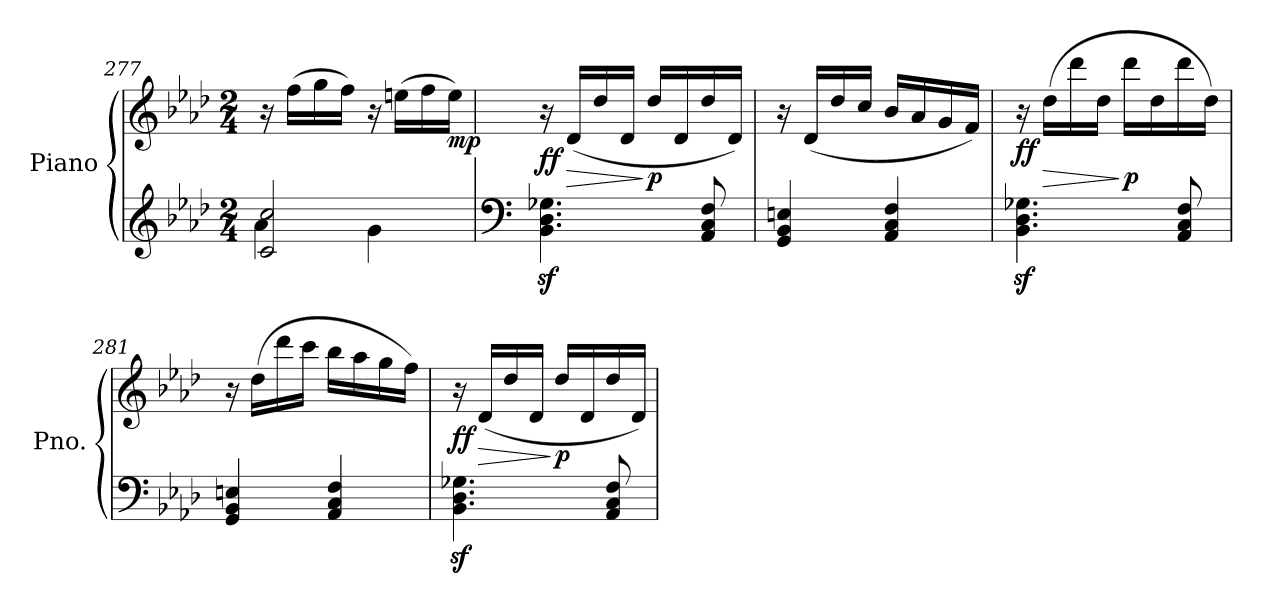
**kern	**kern	**dynam
*part1	*part1	*part1
*staff2	*staff1	*staff1/2
*I"Piano	*	*
*I'Pno.	*	*
*clefG2	*clefG2	*
*k[b-e-a-d-]	*k[b-e-a-d-]	*
*M2/4	*M2/4	*
=277	=277	=277
*^	*	*
2c/ 2cc/	4a-\	16r	.
.	.	(>16ff\LL	.
.	.	16gg\	.
.	.	16ff\JJ)	.
.	4g\	16r	.
.	.	(>16een\LL	.
.	.	16ff\	.
!	!	!	!LO:DY:b
.	.	16ee\JJ)	mp
*v	*v	*	*
!!LO:LB:g=z
=278	=278	=278
*clefF4	*	*
!	!	!LO:DY:b
4.BB-\z< 4.D-\z< 4.G-X\z<	16r	ff
!	!	!LO:HP:b
.	(<16d-/LL	>
.	16dd-/	.
.	16d-/JJ	.
!	!	!LO:DY:n=1:b
.	16dd-/LL	] p
.	16d-/	.
8AA-/ 8C/ 8F/	16dd-/	.
.	16d-/JJ)	.
=279	=279	=279
4GG/ 4BB-/ 4En/	16r	.
.	(<16d-/LL	.
.	16dd-/	.
.	16cc/JJ	.
4AA-/ 4C/ 4F/	16b-/LL	.
.	16a-/	.
.	16g/	.
.	16f/JJ)	.
=280	=280	=280
!	!	!LO:DY:b
4.BB-\z< 4.D-\z< 4.G-X\z<	16r	ff
!	!	!LO:HP:b
.	(>16dd-\LL	>
.	16ddd-\	.
.	16dd-\JJ	.
!	!	!LO:DY:n=1:b
.	16ddd-\LL	] p
.	16dd-\	.
8AA-/ 8C/ 8F/	16ddd-\	.
.	16dd-\JJ)	.
=281	=281	=281
4GG/ 4BB-/ 4En/	16r	.
.	(>16dd-\LL	.
.	16ddd-\	.
.	16ccc\JJ	.
4AA-/ 4C/ 4F/	16bb-\LL	.
.	16aa-\	.
.	16gg\	.
.	16ff\JJ)	.
=282	=282	=282
!	!	!LO:DY:b
4.BB-\z< 4.D-\z< 4.G-X\z<	16r	ff
!	!	!LO:HP:b
.	(>16d-/LL	>
.	16dd-/	.
.	16d-/JJ	.
!	!	!LO:DY:n=1:b
.	16dd-/LL	] p
.	16d-/	.
8AA-/ 8C/ 8F/	16dd-/	.
.	16d-/JJ)	.
=	=	=
*-	*-	*-
